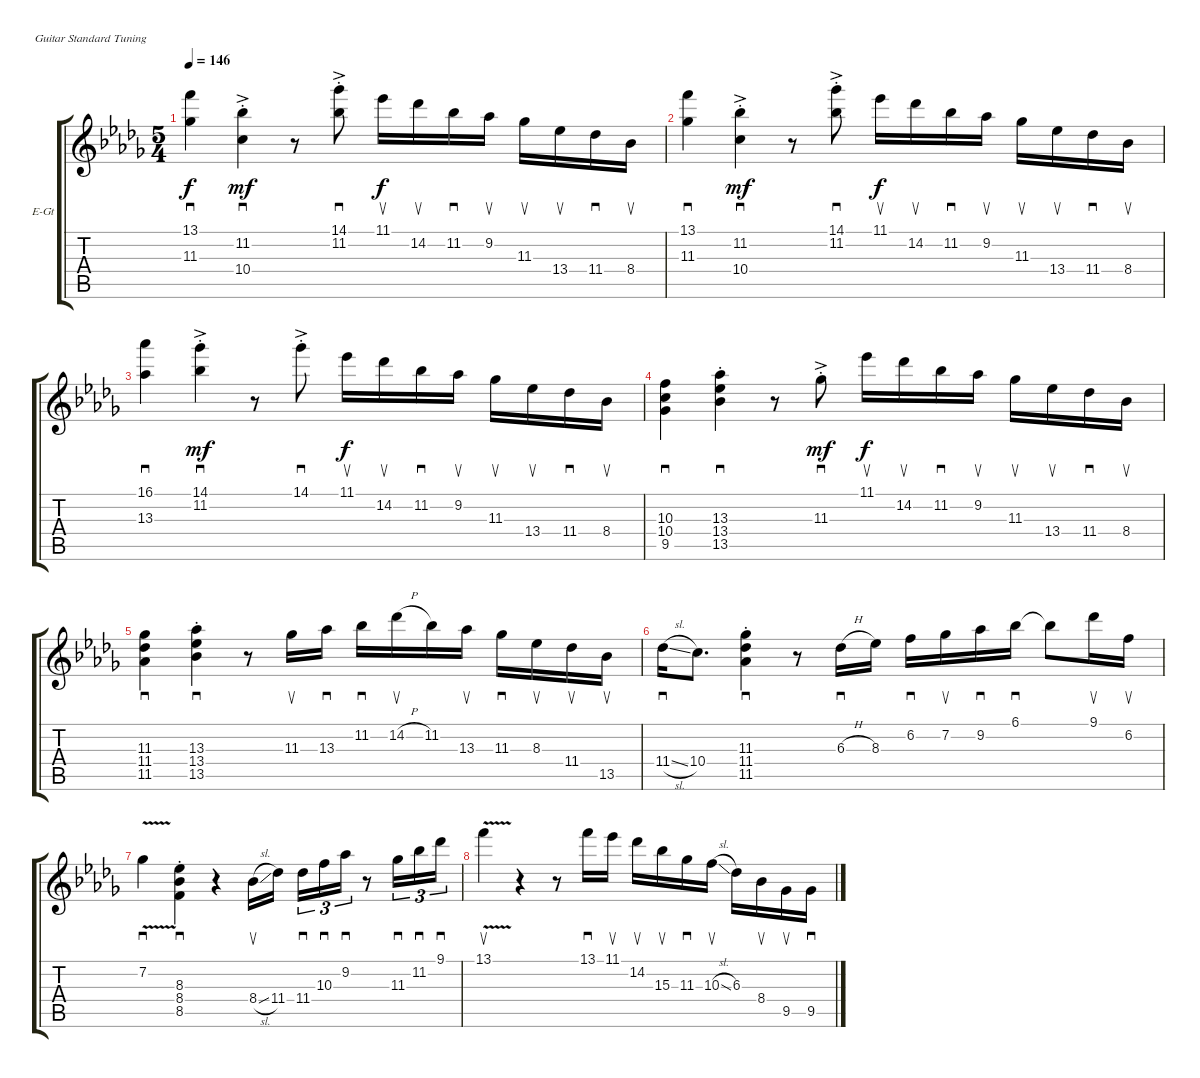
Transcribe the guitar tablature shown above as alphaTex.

\bracketExtendMode groupsimilarinstruments
\firstSystemTrackNameOrientation horizontal
\otherSystemsTrackNameOrientation horizontal
\track ("George Benson Lead Guitar" "E-Gt") {instrument electricguitarjazz}
\staff {score tabs}
\tuning (E4 B3 G3 D3 A2 E2)
\ts (5 4)
\tempo 146
\clef g2
\ks db
(13.1 11.3).4{sd dy f} (11.2{ac st} 10.4{ac st}).4{sd dy mf} r.8 (14.1{ac st} 11.2{ac st}).8{sd} 11.1.16{su dy f} 14.2.16{su} 11.2.16{sd} 9.2.16{su} 11.3.16{su} 13.4.16{su} 11.4.16{sd} 8.4.16{su} |
(13.1 11.3).4{sd} (11.2{ac st} 10.4{ac st}).4{sd dy mf} r.8 (14.1{ac st} 11.2{ac st}).8{sd} 11.1.16{su dy f} 14.2.16{su} 11.2.16{sd} 9.2.16{su} 11.3.16{su} 13.4.16{su} 11.4.16{sd} 8.4.16{su} |
(16.1 13.3).4{sd} (14.1{ac st} 11.2{ac st}).4{sd dy mf} r.8 14.1{ac st}.8{sd} 11.1.16{su dy f} 14.2.16{su} 11.2.16{sd} 9.2.16{su} 11.3.16{su} 13.4.16{su} 11.4.16{sd} 8.4.16{su} |
(10.3 10.4 9.5).4{sd} (13.3{st} 13.4{st} 13.5{st}).4{sd} r.8 11.3{ac st}.8{sd dy mf} 11.1.16{su dy f} 14.2.16{su} 11.2.16{sd} 9.2.16{su} 11.3.16{su} 13.4.16{su} 11.4.16{sd} 8.4.16{su} |
(11.3 11.4 11.5).4{sd} (13.3{st} 13.4{st} 13.5{st}).4{sd} r.8 11.3.16{su} 13.3.16{sd} 11.2.16{sd} 14.2{h}.16{su} 11.2.16 13.3.16{su} 11.3.16{sd} 8.3.16{su} 11.4.16{su} 13.5.16{su} |
11.4{sl}.16{sd} 10.4.8{d} (11.3{st} 11.4{st} 11.5{st}).4{sd} r.8 6.3{h}.16{sd} 8.3.16 6.2.16{sd} 7.2.16{su} 9.2.16{sd} 6.1.16{sd} 6.1{t}.8 9.1.16{su} 6.2.16{su} |
7.2{v}.4{sd} (8.3{st} 8.4{st} 8.5{st}).4{sd} r.4 8.4{sl}.16{su} 11.4.16 11.4.16{sd tu (3 2)} 10.3.16{sd tu (3 2)} 9.2.16{sd tu (3 2)} r.8 11.3.16{sd tu (3 2)} 11.2.16{sd tu (3 2)} 9.1.16{sd tu (3 2)} |
13.1{v}.4{su} r.4 r.8 13.1.16{sd} 11.1.16{su} 14.2.16{su} 15.3.16{su} 11.3.16{sd} 10.3{sl}.16{su} 6.3.16 8.4.16{su} 9.5.16{su} 9.5.16{sd}
